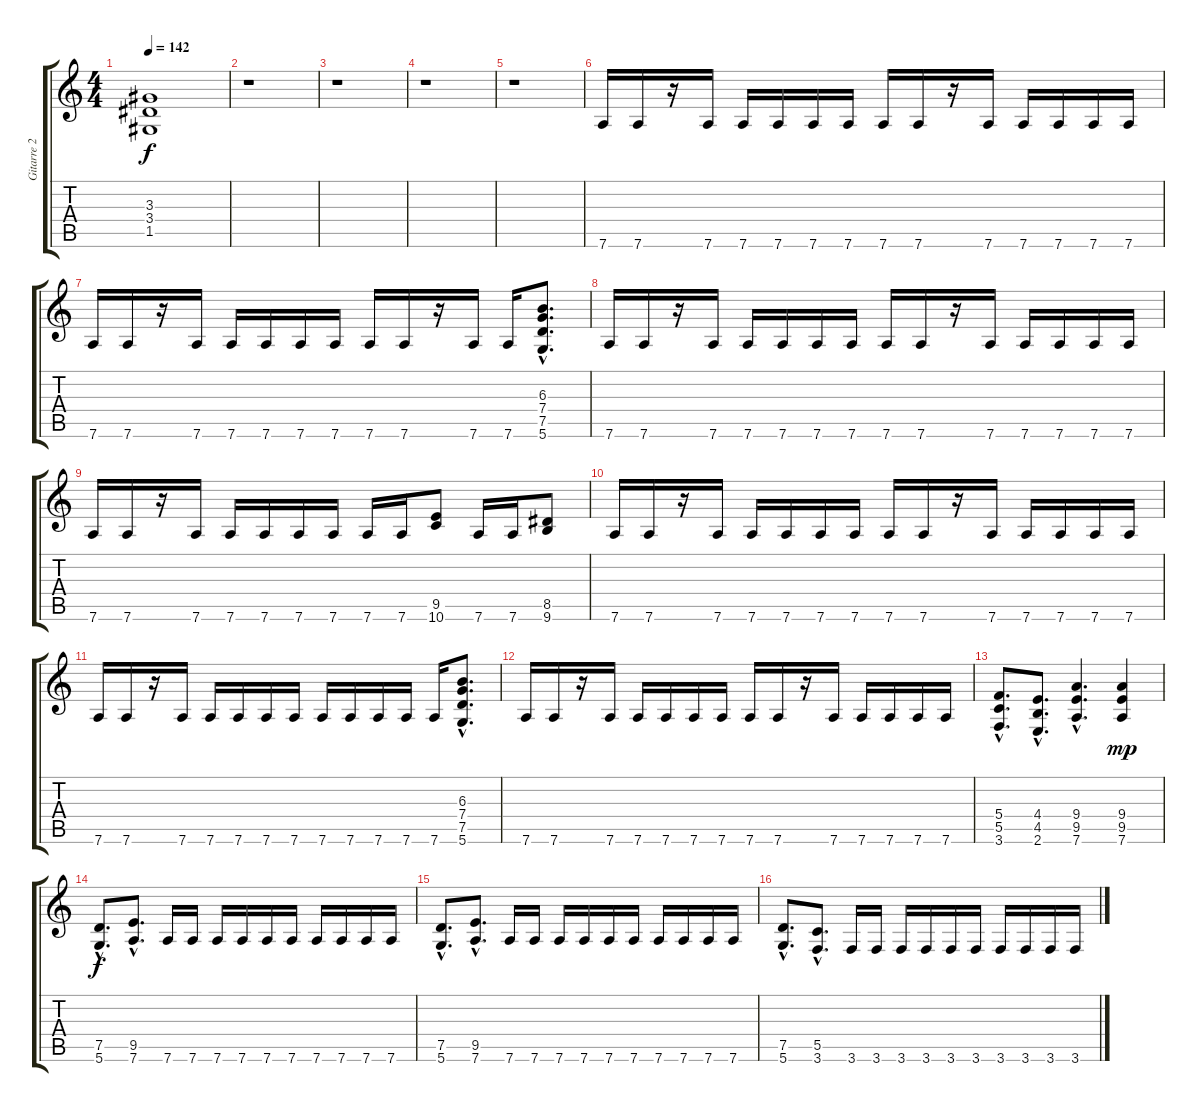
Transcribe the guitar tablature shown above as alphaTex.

\track ("Gitarre 2" "Gitarre 2") {instrument distortionguitar}
\staff {score tabs}
\tuning (D4 A3 F3 C3 G2 D2) {hide}
\ts (4 4)
\tempo 142
\clef g2
\ks c
(3.3 3.4 1.5).1{dy f} |
r.1 |
r.1 |
r.1 |
r.1 |
7.6.16 7.6.16 r.16 7.6.16 7.6.16 7.6.16 7.6.16 7.6.16 7.6.16 7.6.16 r.16 7.6.16 7.6.16 7.6.16 7.6.16 7.6.16 |
7.6.16 7.6.16 r.16 7.6.16 7.6.16 7.6.16 7.6.16 7.6.16 7.6.16 7.6.16 r.16 7.6.16 7.6.16 (6.3{hac} 7.4{hac} 7.5{hac} 5.6{hac}).8{d} |
7.6.16 7.6.16 r.16 7.6.16 7.6.16 7.6.16 7.6.16 7.6.16 7.6.16 7.6.16 r.16 7.6.16 7.6.16 7.6.16 7.6.16 7.6.16 |
7.6.16 7.6.16 r.16 7.6.16 7.6.16 7.6.16 7.6.16 7.6.16 7.6.16 7.6.16 (9.5 10.6).8 7.6.16 7.6.16 (8.5 9.6).8 |
7.6.16 7.6.16 r.16 7.6.16 7.6.16 7.6.16 7.6.16 7.6.16 7.6.16 7.6.16 r.16 7.6.16 7.6.16 7.6.16 7.6.16 7.6.16 |
7.6.16 7.6.16 r.16 7.6.16 7.6.16 7.6.16 7.6.16 7.6.16 7.6.16 7.6.16 7.6.16 7.6.16 7.6.16 (6.3{hac} 7.4{hac} 7.5{hac} 5.6{hac}).8{d} |
7.6.16 7.6.16 r.16 7.6.16 7.6.16 7.6.16 7.6.16 7.6.16 7.6.16 7.6.16 r.16 7.6.16 7.6.16 7.6.16 7.6.16 7.6.16 |
(5.4{hac} 5.5{hac} 3.6{hac}).8{d} (4.4{hac} 4.5{hac} 2.6{hac}).8{d} (9.4{hac} 9.5{hac} 7.6{hac}).4{d} (9.4 9.5 7.6).4{dy mp} |
(7.5{hac} 5.6{hac}).8{d dy f} (9.5{hac} 7.6{hac}).8{d} 7.6.16 7.6.16 7.6.16 7.6.16 7.6.16 7.6.16 7.6.16 7.6.16 7.6.16 7.6.16 |
(7.5{hac} 5.6{hac}).8{d} (9.5{hac} 7.6{hac}).8{d} 7.6.16 7.6.16 7.6.16 7.6.16 7.6.16 7.6.16 7.6.16 7.6.16 7.6.16 7.6.16 |
(7.5{hac} 5.6{hac}).8{d} (5.5{hac} 3.6{hac}).8{d} 3.6.16 3.6.16 3.6.16 3.6.16 3.6.16 3.6.16 3.6.16 3.6.16 3.6.16 3.6.16
